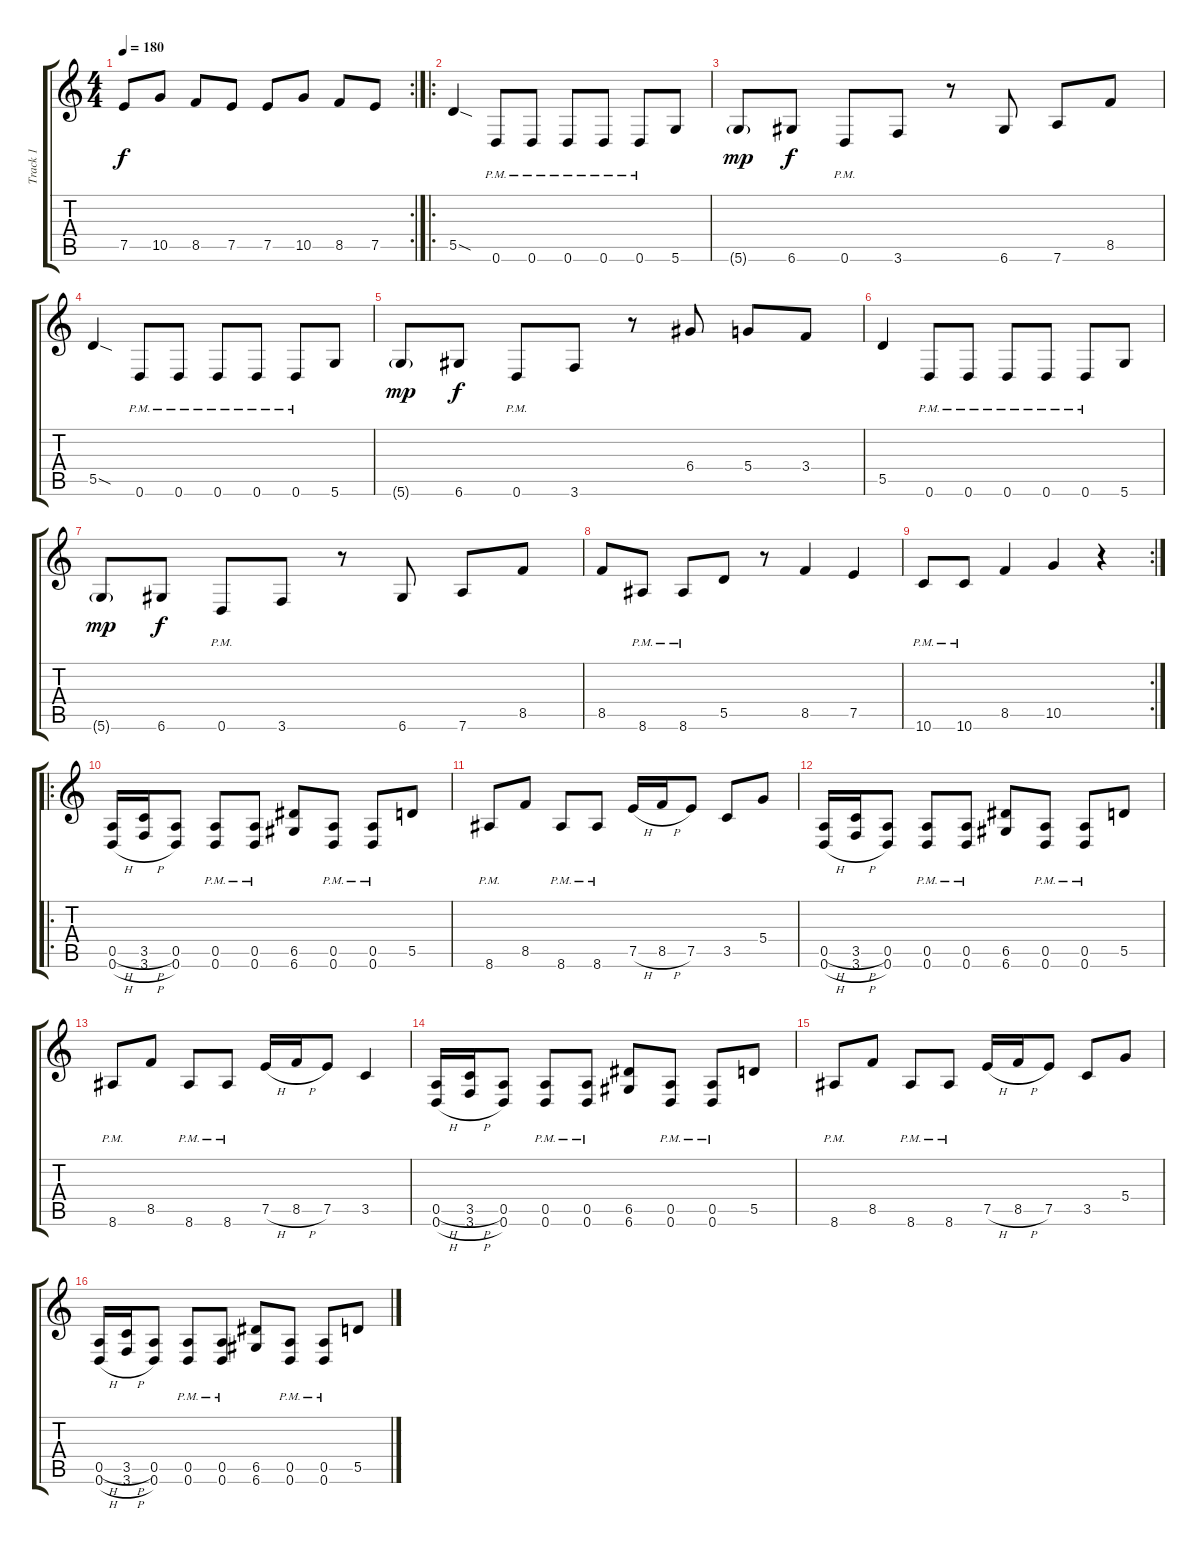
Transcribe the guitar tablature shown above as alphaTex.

\track ("Track 1" "Track 1") {instrument distortionguitar}
\staff {score tabs}
\tuning (E4 B3 G3 D3 A2 D2) {hide}
\rc 2
\ts (4 4)
\tempo 180
\clef g2
\ks c
7.5.8{dy f} 10.5.8 8.5.8 7.5.8 7.5.8 10.5.8 8.5.8 7.5.8 |
\ro
5.5{sod}.4 0.6{pm}.8 0.6{pm}.8 0.6{pm}.8 0.6{pm}.8 0.6{pm}.8 5.6.8 |
5.6{g}.8{dy mp} 6.6.8{dy f} 0.6{pm}.8 3.6.8 r.8 6.6.8 7.6.8 8.5.8 |
5.5{sod}.4 0.6{pm}.8 0.6{pm}.8 0.6{pm}.8 0.6{pm}.8 0.6{pm}.8 5.6.8 |
5.6{g}.8{dy mp} 6.6.8{dy f} 0.6{pm}.8 3.6.8 r.8 6.4.8 5.4.8 3.4.8 |
5.5.4 0.6{pm}.8 0.6{pm}.8 0.6{pm}.8 0.6{pm}.8 0.6{pm}.8 5.6.8 |
5.6{g}.8{dy mp} 6.6.8{dy f} 0.6{pm}.8 3.6.8 r.8 6.6.8 7.6.8 8.5.8 |
8.5.8 8.6{pm}.8 8.6{pm}.8 5.5.8 r.8 8.5.4 7.5.4 |
\rc 2
10.6{pm}.8 10.6{pm}.8 8.5.4 10.5.4 r.4 |
\ro
(0.5{h} 0.6{h}).16 (3.5{h} 3.6{h}).16 (0.5 0.6).8 (0.5{pm} 0.6{pm}).8 (0.5{pm} 0.6{pm}).8 (6.5 6.6).8 (0.5{pm} 0.6{pm}).8 (0.5{pm} 0.6{pm}).8 5.5.8 |
8.6{pm}.8 8.5.8 8.6{pm}.8 8.6{pm}.8 7.5{h}.16 8.5{h}.16 7.5.8 3.5.8 5.4.8 |
(0.5{h} 0.6{h}).16 (3.5{h} 3.6{h}).16 (0.5 0.6).8 (0.5{pm} 0.6{pm}).8 (0.5{pm} 0.6{pm}).8 (6.5 6.6).8 (0.5{pm} 0.6{pm}).8 (0.5{pm} 0.6{pm}).8 5.5.8 |
8.6{pm}.8 8.5.8 8.6{pm}.8 8.6{pm}.8 7.5{h}.16 8.5{h}.16 7.5.8 3.5.4 |
(0.5{h} 0.6{h}).16 (3.5{h} 3.6{h}).16 (0.5 0.6).8 (0.5{pm} 0.6{pm}).8 (0.5{pm} 0.6{pm}).8 (6.5 6.6).8 (0.5{pm} 0.6{pm}).8 (0.5{pm} 0.6{pm}).8 5.5.8 |
8.6{pm}.8 8.5.8 8.6{pm}.8 8.6{pm}.8 7.5{h}.16 8.5{h}.16 7.5.8 3.5.8 5.4.8 |
(0.5{h} 0.6{h}).16 (3.5{h} 3.6{h}).16 (0.5 0.6).8 (0.5{pm} 0.6{pm}).8 (0.5{pm} 0.6{pm}).8 (6.5 6.6).8 (0.5{pm} 0.6{pm}).8 (0.5{pm} 0.6{pm}).8 5.5.8
